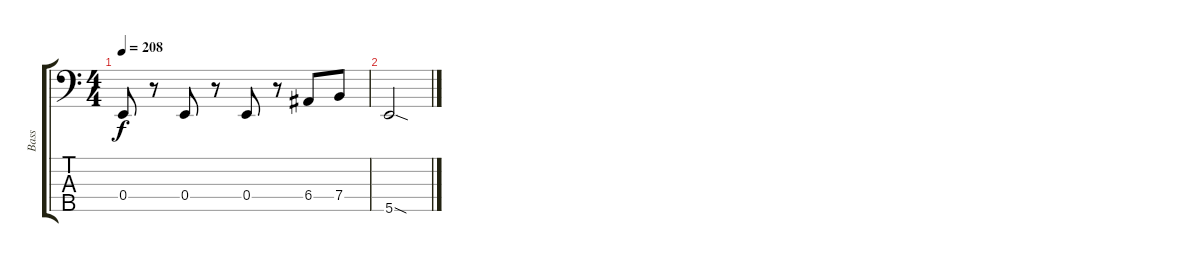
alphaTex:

\track ("Bass" "Bass") {instrument electricbassfinger}
\staff {score tabs}
\tuning (G2 D2 A1 E1 B0) {hide}
\ts (4 4)
\tempo 208
\clef f4
\ks c
0.4.8{dy f} r.8 0.4.8 r.8 0.4.8 r.8 6.4.8 7.4.8 |
5.5{sod}.2
